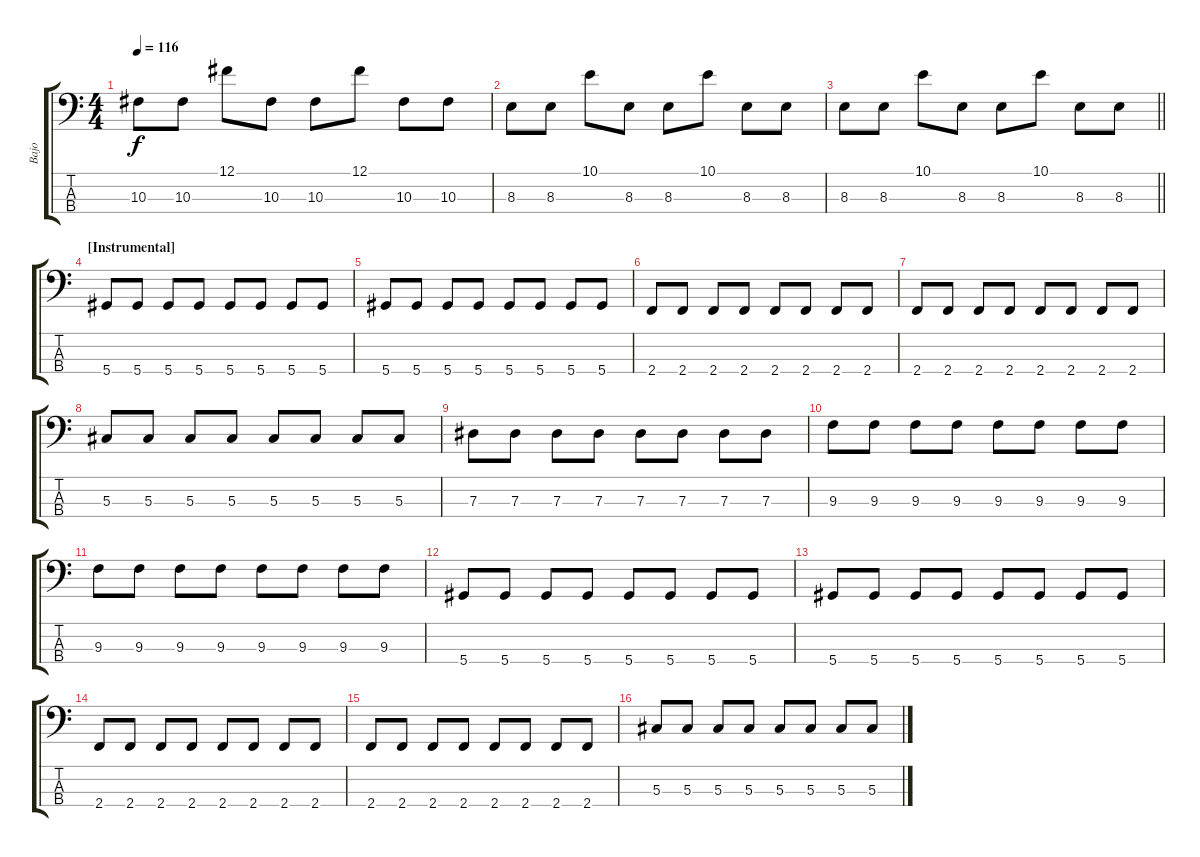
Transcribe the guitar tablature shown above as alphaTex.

\track ("Bajo" "Bajo") {instrument electricbasspick}
\staff {score tabs}
\tuning (Gb2 Db2 Ab1 Eb1) {hide}
\ts (4 4)
\tempo 116
\clef f4
\ks c
10.3.8{dy f} 10.3.8 12.1.8 10.3.8 10.3.8 12.1.8 10.3.8 10.3.8 |
8.3.8 8.3.8 10.1.8 8.3.8 8.3.8 10.1.8 8.3.8 8.3.8 |
\barLineRight lightlight
8.3.8 8.3.8 10.1.8 8.3.8 8.3.8 10.1.8 8.3.8 8.3.8 |
\section ("" "[Instrumental]")
5.4.8 5.4.8 5.4.8 5.4.8 5.4.8 5.4.8 5.4.8 5.4.8 |
5.4.8 5.4.8 5.4.8 5.4.8 5.4.8 5.4.8 5.4.8 5.4.8 |
2.4.8 2.4.8 2.4.8 2.4.8 2.4.8 2.4.8 2.4.8 2.4.8 |
2.4.8 2.4.8 2.4.8 2.4.8 2.4.8 2.4.8 2.4.8 2.4.8 |
5.3.8 5.3.8 5.3.8 5.3.8 5.3.8 5.3.8 5.3.8 5.3.8 |
7.3.8 7.3.8 7.3.8 7.3.8 7.3.8 7.3.8 7.3.8 7.3.8 |
9.3.8 9.3.8 9.3.8 9.3.8 9.3.8 9.3.8 9.3.8 9.3.8 |
9.3.8 9.3.8 9.3.8 9.3.8 9.3.8 9.3.8 9.3.8 9.3.8 |
5.4.8 5.4.8 5.4.8 5.4.8 5.4.8 5.4.8 5.4.8 5.4.8 |
5.4.8 5.4.8 5.4.8 5.4.8 5.4.8 5.4.8 5.4.8 5.4.8 |
2.4.8 2.4.8 2.4.8 2.4.8 2.4.8 2.4.8 2.4.8 2.4.8 |
2.4.8 2.4.8 2.4.8 2.4.8 2.4.8 2.4.8 2.4.8 2.4.8 |
5.3.8 5.3.8 5.3.8 5.3.8 5.3.8 5.3.8 5.3.8 5.3.8
